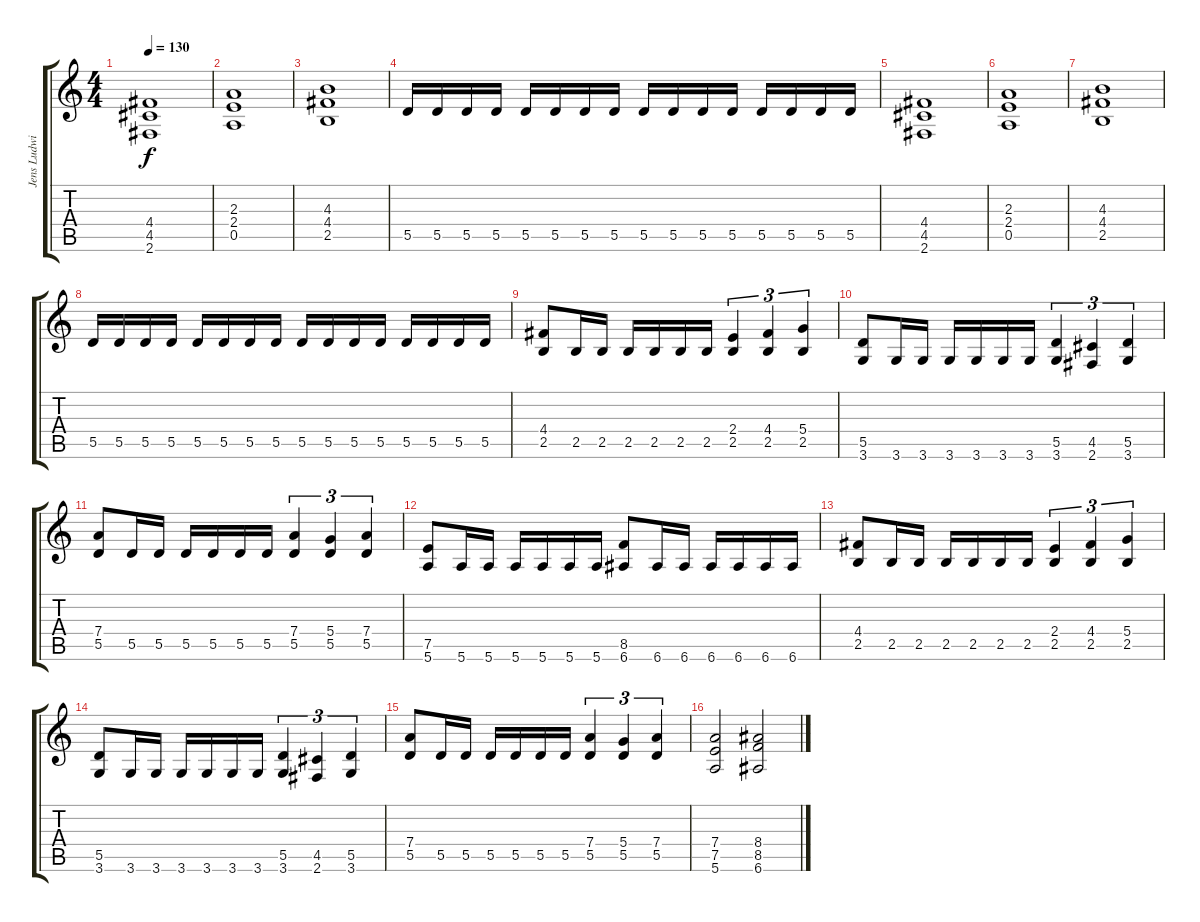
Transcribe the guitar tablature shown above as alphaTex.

\track ("Jens Ludwig" "Jens Ludwi") {instrument distortionguitar}
\staff {score tabs}
\tuning (E4 B3 G3 D3 A2 E2) {hide}
\ts (4 4)
\tempo 130
\clef g2
\ks c
(4.4 4.5 2.6).1{dy f} |
(2.3 2.4 0.5).1 |
(4.3 4.4 2.5).1 |
5.5.16 5.5.16 5.5.16 5.5.16 5.5.16 5.5.16 5.5.16 5.5.16 5.5.16 5.5.16 5.5.16 5.5.16 5.5.16 5.5.16 5.5.16 5.5.16 |
(4.4 4.5 2.6).1 |
(2.3 2.4 0.5).1 |
(4.3 4.4 2.5).1 |
5.5.16 5.5.16 5.5.16 5.5.16 5.5.16 5.5.16 5.5.16 5.5.16 5.5.16 5.5.16 5.5.16 5.5.16 5.5.16 5.5.16 5.5.16 5.5.16 |
(4.4 2.5).8 2.5.16 2.5.16 2.5.16 2.5.16 2.5.16 2.5.16 (2.4 2.5).4{tu (3 2)} (4.4 2.5).4{tu (3 2)} (5.4 2.5).4{tu (3 2)} |
(5.5 3.6).8 3.6.16 3.6.16 3.6.16 3.6.16 3.6.16 3.6.16 (5.5 3.6).4{tu (3 2)} (4.5 2.6).4{tu (3 2)} (5.5 3.6).4{tu (3 2)} |
(7.4 5.5).8 5.5.16 5.5.16 5.5.16 5.5.16 5.5.16 5.5.16 (7.4 5.5).4{tu (3 2)} (5.4 5.5).4{tu (3 2)} (7.4 5.5).4{tu (3 2)} |
(7.5 5.6).8 5.6.16 5.6.16 5.6.16 5.6.16 5.6.16 5.6.16 (8.5 6.6).8 6.6.16 6.6.16 6.6.16 6.6.16 6.6.16 6.6.16 |
(4.4 2.5).8 2.5.16 2.5.16 2.5.16 2.5.16 2.5.16 2.5.16 (2.4 2.5).4{tu (3 2)} (4.4 2.5).4{tu (3 2)} (5.4 2.5).4{tu (3 2)} |
(5.5 3.6).8 3.6.16 3.6.16 3.6.16 3.6.16 3.6.16 3.6.16 (5.5 3.6).4{tu (3 2)} (4.5 2.6).4{tu (3 2)} (5.5 3.6).4{tu (3 2)} |
(7.4 5.5).8 5.5.16 5.5.16 5.5.16 5.5.16 5.5.16 5.5.16 (7.4 5.5).4{tu (3 2)} (5.4 5.5).4{tu (3 2)} (7.4 5.5).4{tu (3 2)} |
(7.4 7.5 5.6).2 (8.4 8.5 6.6).2
